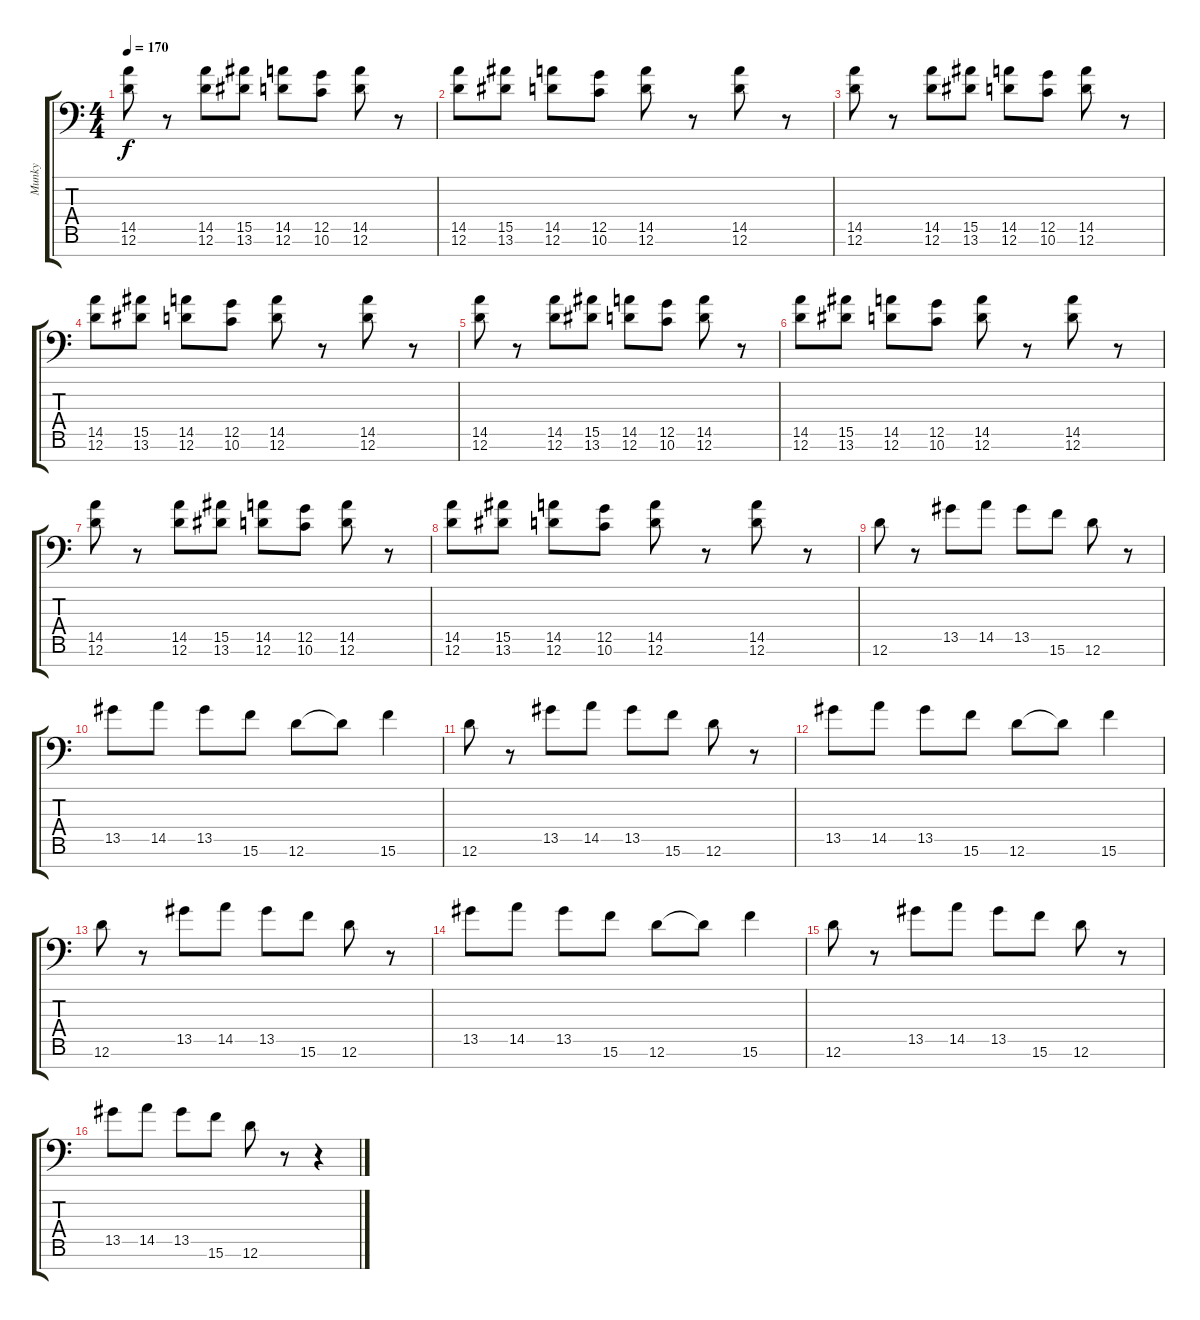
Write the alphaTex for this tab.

\track ("Munky" "Munky") {instrument distortionguitar}
\staff {score tabs}
\tuning (D4 A3 F3 C3 G2 D2 A1) {hide}
\ts (4 4)
\tempo 170
\clef f4
\ks c
(14.5 12.6).8{dy f} r.8 (14.5 12.6).8 (15.5 13.6).8 (14.5 12.6).8 (12.5 10.6).8 (14.5 12.6).8 r.8 |
(14.5 12.6).8 (15.5 13.6).8 (14.5 12.6).8 (12.5 10.6).8 (14.5 12.6).8 r.8 (14.5 12.6).8 r.8 |
(14.5 12.6).8 r.8 (14.5 12.6).8 (15.5 13.6).8 (14.5 12.6).8 (12.5 10.6).8 (14.5 12.6).8 r.8 |
(14.5 12.6).8 (15.5 13.6).8 (14.5 12.6).8 (12.5 10.6).8 (14.5 12.6).8 r.8 (14.5 12.6).8 r.8 |
(14.5 12.6).8 r.8 (14.5 12.6).8 (15.5 13.6).8 (14.5 12.6).8 (12.5 10.6).8 (14.5 12.6).8 r.8 |
(14.5 12.6).8 (15.5 13.6).8 (14.5 12.6).8 (12.5 10.6).8 (14.5 12.6).8 r.8 (14.5 12.6).8 r.8 |
(14.5 12.6).8 r.8 (14.5 12.6).8 (15.5 13.6).8 (14.5 12.6).8 (12.5 10.6).8 (14.5 12.6).8 r.8 |
(14.5 12.6).8 (15.5 13.6).8 (14.5 12.6).8 (12.5 10.6).8 (14.5 12.6).8 r.8 (14.5 12.6).8 r.8 |
12.6.8 r.8 13.5.8 14.5.8 13.5.8 15.6.8 12.6.8 r.8 |
13.5.8 14.5.8 13.5.8 15.6.8 12.6.8 12.6{t}.8 15.6.4 |
12.6.8 r.8 13.5.8 14.5.8 13.5.8 15.6.8 12.6.8 r.8 |
13.5.8 14.5.8 13.5.8 15.6.8 12.6.8 12.6{t}.8 15.6.4 |
12.6.8 r.8 13.5.8 14.5.8 13.5.8 15.6.8 12.6.8 r.8 |
13.5.8 14.5.8 13.5.8 15.6.8 12.6.8 12.6{t}.8 15.6.4 |
12.6.8 r.8 13.5.8 14.5.8 13.5.8 15.6.8 12.6.8 r.8 |
13.5.8 14.5.8 13.5.8 15.6.8 12.6.8 r.8 r.4
